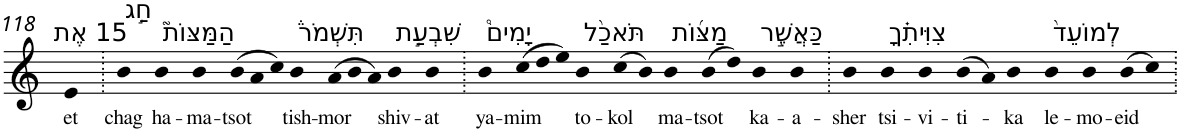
**kern	**text
*part1	*part1
*staff1	*staff1
*I"Piano	*
*I'Pno	*
!!LO:PB:g=z
*clefG2	*
*k[]	*
=118	=118
!LO:TX:a:t=15 אֶת	!
!	!LO:LY:b
4e	et
=119.	=119.
!LO:TX:a:t=חַ֣ג	!
!	!LO:LY:b
4b	chag
!LO:TX:a:t=הַמַּצּוֹת֮	!
!	!LO:LY:b
4b	ha-
!	!LO:LY:b
4b	-ma-
!	!LO:LY:b
(>12b	-tsot
12a	.
12cc)	.
!LO:TX:a:t=תִּשְׁמֹר֒	!
!	!LO:LY:b
4b	tish-
!	!LO:LY:b
(>12a	-mor
12b	.
12a)	.
!LO:TX:a:t=שִׁבְעַ֣ת	!
!	!LO:LY:b
4b	shiv-
!	!LO:LY:b
4b	-at
=120.	=120.
!LO:TX:a:t=יָמִים֩	!
!	!LO:LY:b
4b	ya-
!	!LO:LY:b
(>12cc	-mim
12dd	.
12ee)	.
!LO:TX:a:t=תֹּאכַ֨ל	!
!	!LO:LY:b
4b	to-
!	!LO:LY:b
(>8cc	-kol
8b)	.
!LO:TX:a:t=מַצּ֜וֹת	!
!	!LO:LY:b
4b	ma-
!	!LO:LY:b
(>8b	-tsot
8dd)	.
!LO:TX:a:t=כַּאֲשֶׁ֣ר	!
!	!LO:LY:b
4b	ka-
!	!LO:LY:b
4b	-a-
=121.	=121.
!	!LO:LY:b
4b	-sher
!LO:TX:a:t=צִוִּיתִ֗ךָ	!
!	!LO:LY:b
4b	tsi-
!	!LO:LY:b
4b	-vi-
!	!LO:LY:b
(>8b	-ti-
8a)	.
!	!LO:LY:b
4b	-ka
!LO:TX:a:t=לְמוֹעֵד֙	!
!	!LO:LY:b
4b	le-
!	!LO:LY:b
4b	-mo-
!	!LO:LY:b
(>8b	-eid
8cc)	.
=.	=.
*-	*-
